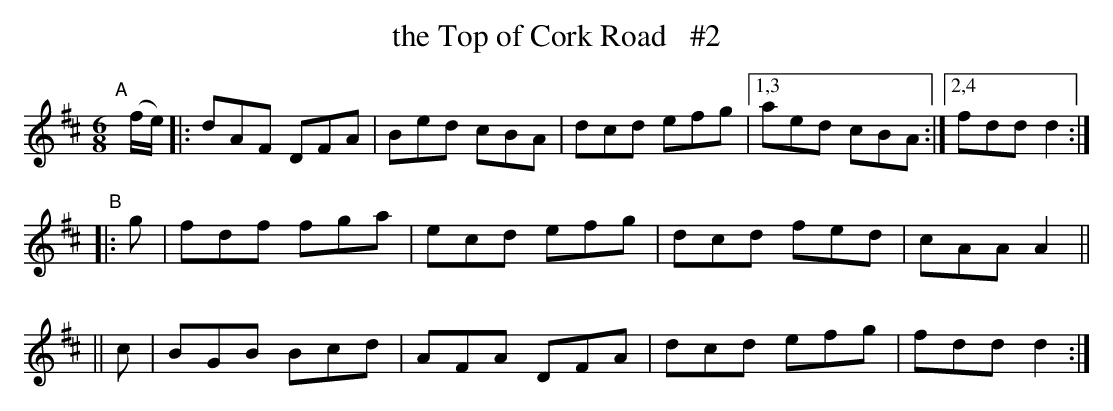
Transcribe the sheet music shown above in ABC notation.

X:1
T: the Top of Cork Road   #2
M: 6/8
L: 1/8
K: D
"^A"[|] (f/e/) \
|: dAF DFA | Bed cBA | dcd efg |[1,3 aed cBA :|[2,4 fdd d2 :|
"^B"\
|: g | fdf fga | ecd efg | dcd fed | cAA A2 ||
|| c | BGB Bcd | AFA DFA | dcd efg | fdd d2 :|
